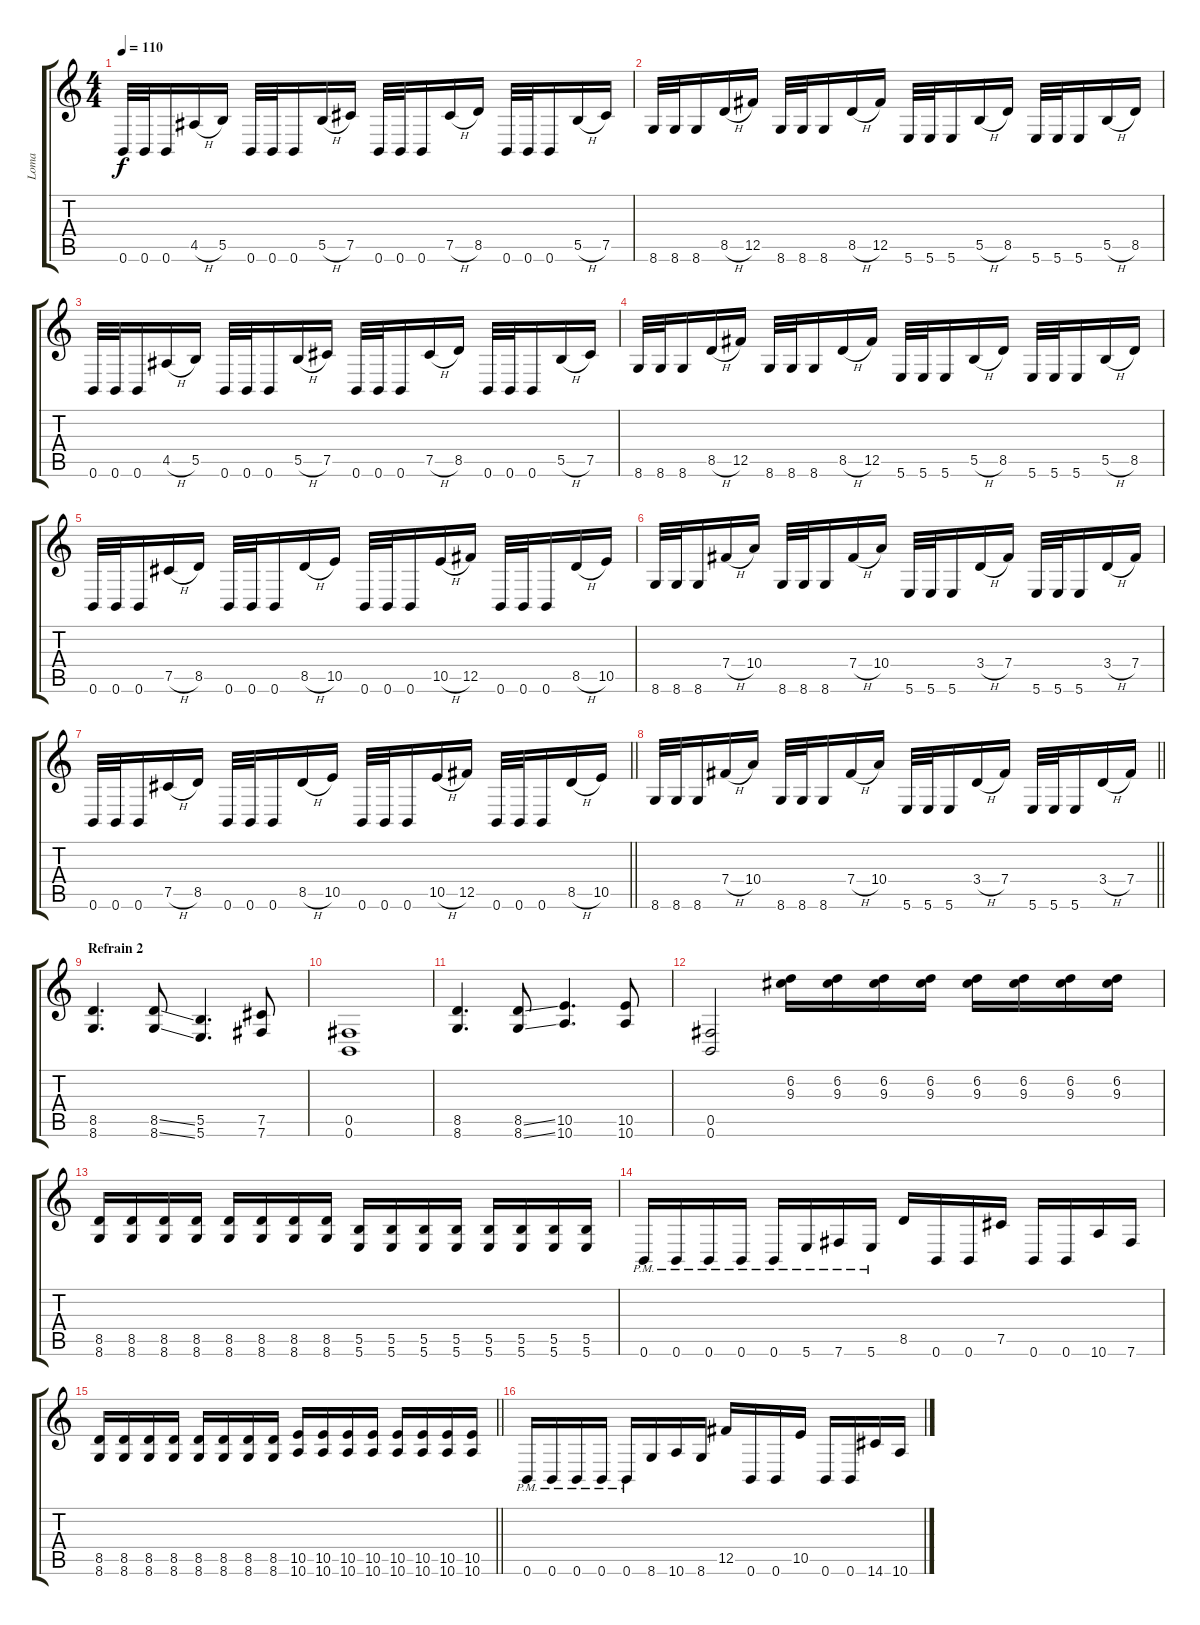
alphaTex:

\track ("Loma" "Loma") {instrument distortionguitar}
\staff {score tabs}
\tuning (Db4 Ab3 E3 B2 Gb2 B1) {hide}
\ts (4 4)
\tempo 110
\clef g2
\ks c
0.6.32{dy f} 0.6.32 0.6.16 4.5{h}.16 5.5.16 0.6.32 0.6.32 0.6.16 5.5{h}.16 7.5.16 0.6.32 0.6.32 0.6.16 7.5{h}.16 8.5.16 0.6.32 0.6.32 0.6.16 5.5{h}.16 7.5.16 |
8.6.32 8.6.32 8.6.16 8.5{h}.16 12.5.16 8.6.32 8.6.32 8.6.16 8.5{h}.16 12.5.16 5.6.32 5.6.32 5.6.16 5.5{h}.16 8.5.16 5.6.32 5.6.32 5.6.16 5.5{h}.16 8.5.16 |
0.6.32 0.6.32 0.6.16 4.5{h}.16 5.5.16 0.6.32 0.6.32 0.6.16 5.5{h}.16 7.5.16 0.6.32 0.6.32 0.6.16 7.5{h}.16 8.5.16 0.6.32 0.6.32 0.6.16 5.5{h}.16 7.5.16 |
8.6.32 8.6.32 8.6.16 8.5{h}.16 12.5.16 8.6.32 8.6.32 8.6.16 8.5{h}.16 12.5.16 5.6.32 5.6.32 5.6.16 5.5{h}.16 8.5.16 5.6.32 5.6.32 5.6.16 5.5{h}.16 8.5.16 |
0.6.32 0.6.32 0.6.16 7.5{h}.16 8.5.16 0.6.32 0.6.32 0.6.16 8.5{h}.16 10.5.16 0.6.32 0.6.32 0.6.16 10.5{h}.16 12.5.16 0.6.32 0.6.32 0.6.16 8.5{h}.16 10.5.16 |
8.6.32 8.6.32 8.6.16 7.4{h}.16 10.4.16 8.6.32 8.6.32 8.6.16 7.4{h}.16 10.4.16 5.6.32 5.6.32 5.6.16 3.4{h}.16 7.4.16 5.6.32 5.6.32 5.6.16 3.4{h}.16 7.4.16 |
\barLineRight lightlight
0.6.32 0.6.32 0.6.16 7.5{h}.16 8.5.16 0.6.32 0.6.32 0.6.16 8.5{h}.16 10.5.16 0.6.32 0.6.32 0.6.16 10.5{h}.16 12.5.16 0.6.32 0.6.32 0.6.16 8.5{h}.16 10.5.16 |
\barLineRight lightlight
8.6.32 8.6.32 8.6.16 7.4{h}.16 10.4.16 8.6.32 8.6.32 8.6.16 7.4{h}.16 10.4.16 5.6.32 5.6.32 5.6.16 3.4{h}.16 7.4.16 5.6.32 5.6.32 5.6.16 3.4{h}.16 7.4.16 |
\section ("" "Refrain 2")
(8.5 8.6).4{d} (8.5{ss} 8.6{ss}).8 (5.5 5.6).4{d} (7.5 7.6).8 |
(0.5 0.6).1 |
(8.5 8.6).4{d} (8.5{ss} 8.6{ss}).8 (10.5 10.6).4{d} (10.5 10.6).8 |
(0.5 0.6).2{volume 0} (6.2 9.3).16{volume 16} (6.2 9.3).16 (6.2 9.3).16 (6.2 9.3).16 (6.2 9.3).16 (6.2 9.3).16 (6.2 9.3).16 (6.2 9.3).16 |
(8.5 8.6).16{volume 16} (8.5 8.6).16 (8.5 8.6).16 (8.5 8.6).16 (8.5 8.6).16 (8.5 8.6).16 (8.5 8.6).16 (8.5 8.6).16 (5.5 5.6).16 (5.5 5.6).16 (5.5 5.6).16 (5.5 5.6).16 (5.5 5.6).16 (5.5 5.6).16 (5.5 5.6).16 (5.5 5.6).16 |
0.6{pm}.16 0.6{pm}.16 0.6{pm}.16 0.6{pm}.16 0.6{pm}.16 5.6{pm}.16 7.6{pm}.16 5.6{pm}.16 8.5.16 0.6.16 0.6.16 7.5.16 0.6.16 0.6.16 10.6.16 7.6.16 |
\barLineRight lightlight
(8.5 8.6).16 (8.5 8.6).16 (8.5 8.6).16 (8.5 8.6).16 (8.5 8.6).16 (8.5 8.6).16 (8.5 8.6).16 (8.5 8.6).16 (10.5 10.6).16 (10.5 10.6).16 (10.5 10.6).16 (10.5 10.6).16 (10.5 10.6).16 (10.5 10.6).16 (10.5 10.6).16 (10.5 10.6).16 |
0.6{pm}.16 0.6{pm}.16 0.6{pm}.16 0.6{pm}.16 0.6{pm}.16 8.6.16 10.6.16 8.6.16 12.5.16 0.6.16 0.6.16 10.5.16 0.6.16 0.6.16 14.6.16 10.6.16
